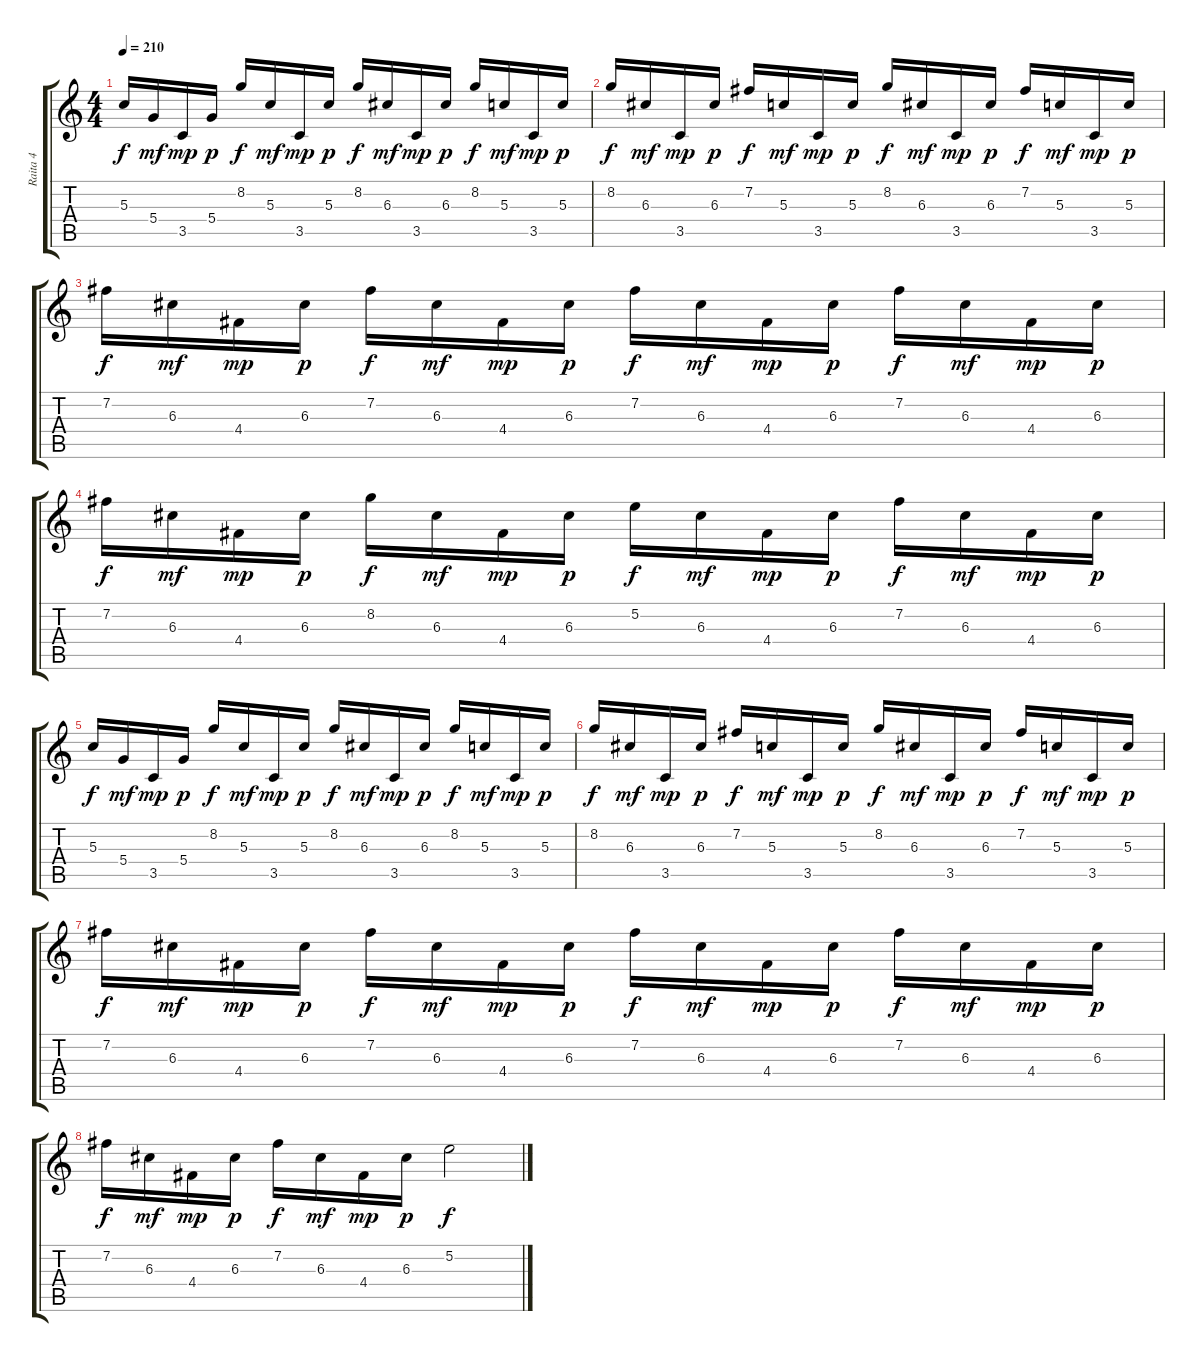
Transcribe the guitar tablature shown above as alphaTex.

\track ("Raita 4" "Raita 4") {instrument distortionguitar}
\staff {score tabs}
\tuning (E4 B3 G3 D3 A2 E2) {hide}
\ts (4 4)
\tempo 210
\clef g2
\ks c
5.3.16{dy f instrument distortionguitar} 5.4.16{dy mf} 3.5.16{dy mp} 5.4.16{dy p} 8.2.16{dy f} 5.3.16{dy mf} 3.5.16{dy mp} 5.3.16{dy p} 8.2.16{dy f} 6.3.16{dy mf} 3.5.16{dy mp} 6.3.16{dy p} 8.2.16{dy f} 5.3.16{dy mf} 3.5.16{dy mp} 5.3.16{dy p} |
8.2.16{dy f} 6.3.16{dy mf} 3.5.16{dy mp} 6.3.16{dy p} 7.2.16{dy f} 5.3.16{dy mf} 3.5.16{dy mp} 5.3.16{dy p} 8.2.16{dy f} 6.3.16{dy mf} 3.5.16{dy mp} 6.3.16{dy p} 7.2.16{dy f} 5.3.16{dy mf} 3.5.16{dy mp} 5.3.16{dy p} |
7.2.16{dy f} 6.3.16{dy mf} 4.4.16{dy mp} 6.3.16{dy p} 7.2.16{dy f} 6.3.16{dy mf} 4.4.16{dy mp} 6.3.16{dy p} 7.2.16{dy f} 6.3.16{dy mf} 4.4.16{dy mp} 6.3.16{dy p} 7.2.16{dy f} 6.3.16{dy mf} 4.4.16{dy mp} 6.3.16{dy p} |
7.2.16{dy f} 6.3.16{dy mf} 4.4.16{dy mp} 6.3.16{dy p} 8.2.16{dy f} 6.3.16{dy mf} 4.4.16{dy mp} 6.3.16{dy p} 5.2.16{dy f} 6.3.16{dy mf} 4.4.16{dy mp} 6.3.16{dy p} 7.2.16{dy f} 6.3.16{dy mf} 4.4.16{dy mp} 6.3.16{dy p} |
5.3.16{dy f} 5.4.16{dy mf} 3.5.16{dy mp} 5.4.16{dy p} 8.2.16{dy f} 5.3.16{dy mf} 3.5.16{dy mp} 5.3.16{dy p} 8.2.16{dy f} 6.3.16{dy mf} 3.5.16{dy mp} 6.3.16{dy p} 8.2.16{dy f} 5.3.16{dy mf} 3.5.16{dy mp} 5.3.16{dy p} |
8.2.16{dy f} 6.3.16{dy mf} 3.5.16{dy mp} 6.3.16{dy p} 7.2.16{dy f} 5.3.16{dy mf} 3.5.16{dy mp} 5.3.16{dy p} 8.2.16{dy f} 6.3.16{dy mf} 3.5.16{dy mp} 6.3.16{dy p} 7.2.16{dy f} 5.3.16{dy mf} 3.5.16{dy mp} 5.3.16{dy p} |
7.2.16{dy f} 6.3.16{dy mf} 4.4.16{dy mp} 6.3.16{dy p} 7.2.16{dy f} 6.3.16{dy mf} 4.4.16{dy mp} 6.3.16{dy p} 7.2.16{dy f} 6.3.16{dy mf} 4.4.16{dy mp} 6.3.16{dy p} 7.2.16{dy f} 6.3.16{dy mf} 4.4.16{dy mp} 6.3.16{dy p} |
7.2.16{dy f} 6.3.16{dy mf} 4.4.16{dy mp} 6.3.16{dy p} 7.2.16{dy f} 6.3.16{dy mf} 4.4.16{dy mp} 6.3.16{dy p} 5.2.2{dy f}
